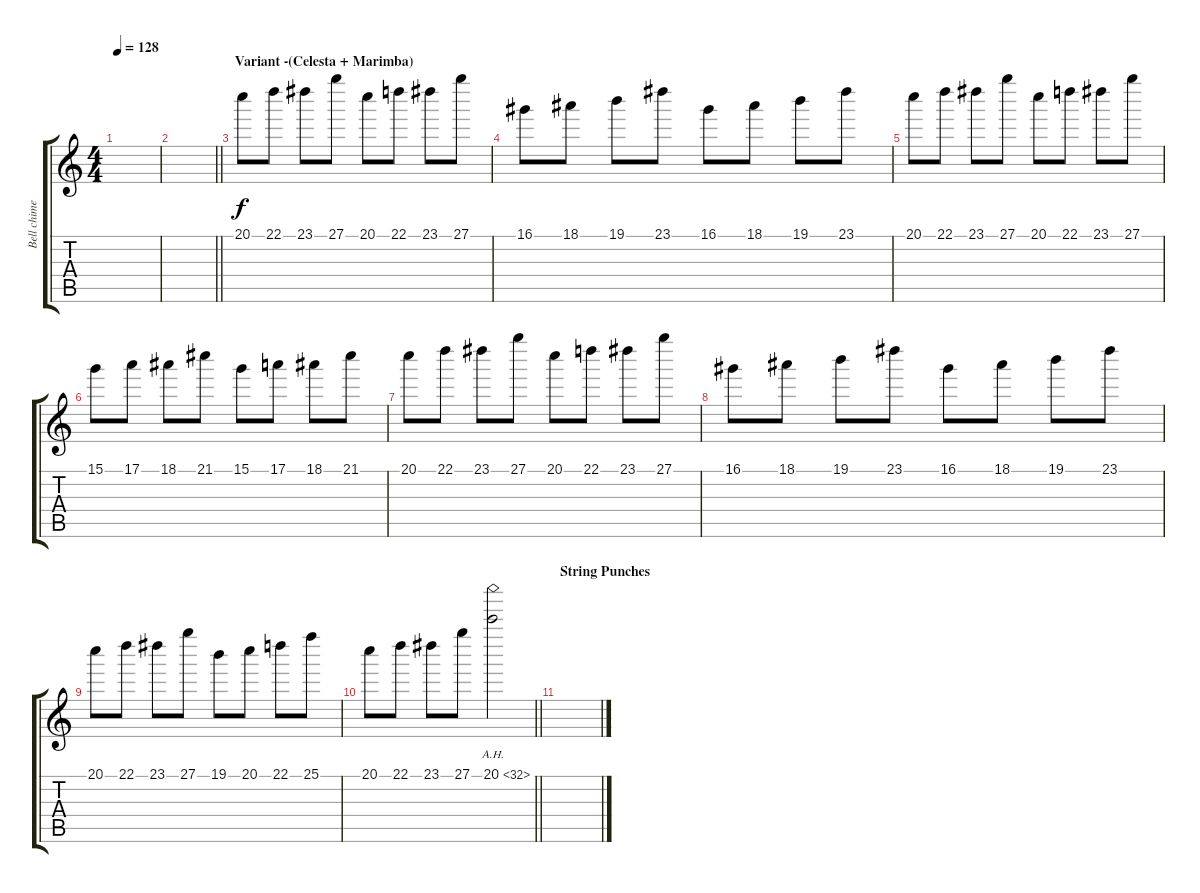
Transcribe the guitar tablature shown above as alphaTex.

\track ("Bell chimes" "Bell chime") {instrument celesta}
\staff {score tabs}
\tuning (E5 B4 G4 D4 A3 E3) {hide}
\ts (4 4)
\tempo 128
\clef g2
\ks c
|
\barLineRight lightlight
|
\section ("" "Variant -(Celesta + Marimba)")
20.1.8 22.1.8 23.1.8 27.1.8 20.1.8 22.1.8 23.1.8 27.1.8 |
16.1.8 18.1.8 19.1.8 23.1.8 16.1.8 18.1.8 19.1.8 23.1.8 |
20.1.8 22.1.8 23.1.8 27.1.8 20.1.8 22.1.8 23.1.8 27.1.8 |
15.1.8 17.1.8 18.1.8 21.1.8 15.1.8 17.1.8 18.1.8 21.1.8 |
20.1.8 22.1.8 23.1.8 27.1.8 20.1.8 22.1.8 23.1.8 27.1.8 |
16.1.8 18.1.8 19.1.8 23.1.8 16.1.8 18.1.8 19.1.8 23.1.8 |
20.1.8 22.1.8 23.1.8 27.1.8 19.1.8 20.1.8 22.1.8 25.1.8 |
\barLineRight lightlight
20.1.8 22.1.8 23.1.8 27.1.8 20.1{ah 12}.2{ot 8vb} |
\section ("" "String Punches")
